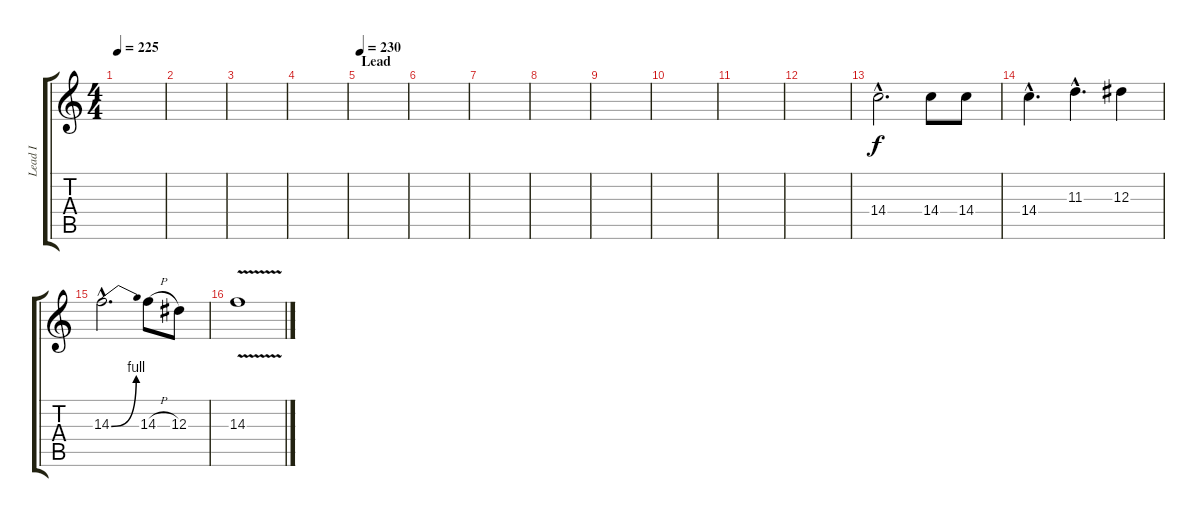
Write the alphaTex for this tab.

\track ("Lead I" "Lead I") {instrument overdrivenguitar}
\staff {score tabs}
\tuning (C4 G3 Eb3 Bb2 F2 C2) {hide}
\ts (4 4)
\tempo 225
\clef g2
\ks c
|
|
|
|
\section ("" "Lead")
\tempo 230
|
|
|
|
|
|
|
|
14.4{hac}.2{d} 14.4.8 14.4.8 |
14.4{hac}.4{d} 11.3{hac}.4{d} 12.3.4 |
14.3{be (bend 0 0 60 4) hac}.2{d} 14.3{h}.8 12.3.8 |
14.3{v}.1
